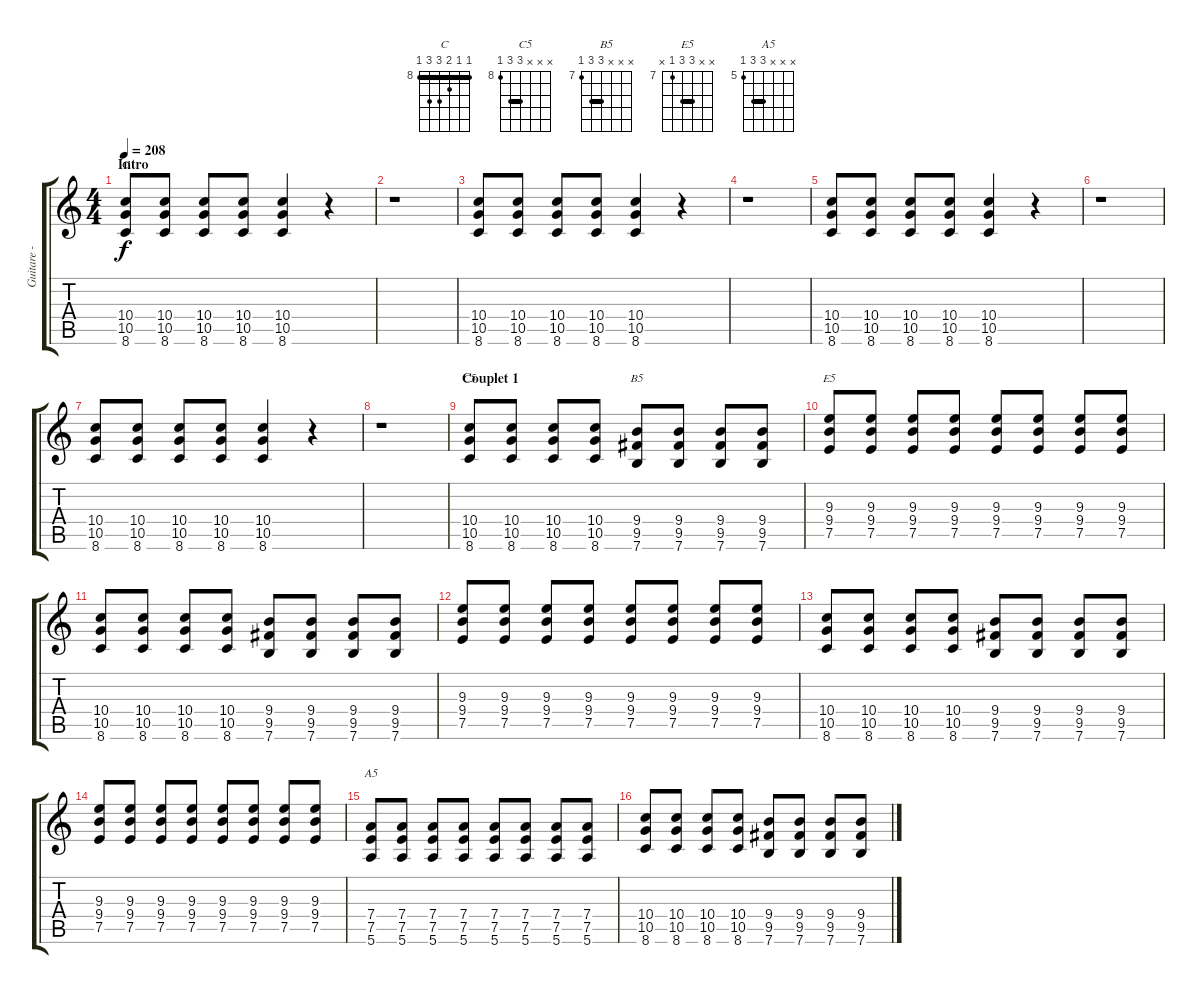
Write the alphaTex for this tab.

\track ("Guitare - Yves " "Guitare - ") {instrument distortionguitar}
\staff {score tabs}
\tuning (E4 B3 G3 D3 A2 E2) {hide}
\chord ("C" 8 8 9 10 10 8) {firstfret 8 barre 8}
\chord ("C5" x x x 10 10 8) {firstfret 8 barre 10}
\chord ("B5" x x x 9 9 7) {firstfret 7 barre 9}
\chord ("E5" x x 9 9 7 x) {firstfret 7 barre 9}
\chord ("A5" x x x 7 7 5) {firstfret 5 barre 7}
\ts (4 4)
\section ("" "Intro")
\tempo 208
\clef g2
\ks c
(10.4 10.5 8.6).8{ch "C" dy f instrument distortionguitar} (10.4 10.5 8.6).8 (10.4 10.5 8.6).8 (10.4 10.5 8.6).8 (10.4 10.5 8.6).4 r.4 |
r.1 |
(10.4 10.5 8.6).8 (10.4 10.5 8.6).8 (10.4 10.5 8.6).8 (10.4 10.5 8.6).8 (10.4 10.5 8.6).4 r.4 |
r.1 |
(10.4 10.5 8.6).8 (10.4 10.5 8.6).8 (10.4 10.5 8.6).8 (10.4 10.5 8.6).8 (10.4 10.5 8.6).4 r.4 |
r.1 |
(10.4 10.5 8.6).8 (10.4 10.5 8.6).8 (10.4 10.5 8.6).8 (10.4 10.5 8.6).8 (10.4 10.5 8.6).4 r.4 |
r.1 |
\section ("" "Couplet 1")
(10.4 10.5 8.6).8{ch "C5"} (10.4 10.5 8.6).8 (10.4 10.5 8.6).8 (10.4 10.5 8.6).8 (9.4 9.5 7.6).8{ch "B5"} (9.4 9.5 7.6).8 (9.4 9.5 7.6).8 (9.4 9.5 7.6).8 |
(9.3 9.4 7.5).8{ch "E5"} (9.3 9.4 7.5).8 (9.3 9.4 7.5).8 (9.3 9.4 7.5).8 (9.3 9.4 7.5).8 (9.3 9.4 7.5).8 (9.3 9.4 7.5).8 (9.3 9.4 7.5).8 |
(10.4 10.5 8.6).8 (10.4 10.5 8.6).8 (10.4 10.5 8.6).8 (10.4 10.5 8.6).8 (9.4 9.5 7.6).8 (9.4 9.5 7.6).8 (9.4 9.5 7.6).8 (9.4 9.5 7.6).8 |
(9.3 9.4 7.5).8 (9.3 9.4 7.5).8 (9.3 9.4 7.5).8 (9.3 9.4 7.5).8 (9.3 9.4 7.5).8 (9.3 9.4 7.5).8 (9.3 9.4 7.5).8 (9.3 9.4 7.5).8 |
(10.4 10.5 8.6).8 (10.4 10.5 8.6).8 (10.4 10.5 8.6).8 (10.4 10.5 8.6).8 (9.4 9.5 7.6).8 (9.4 9.5 7.6).8 (9.4 9.5 7.6).8 (9.4 9.5 7.6).8 |
(9.3 9.4 7.5).8 (9.3 9.4 7.5).8 (9.3 9.4 7.5).8 (9.3 9.4 7.5).8 (9.3 9.4 7.5).8 (9.3 9.4 7.5).8 (9.3 9.4 7.5).8 (9.3 9.4 7.5).8 |
(7.4 7.5 5.6).8{ch "A5"} (7.4 7.5 5.6).8 (7.4 7.5 5.6).8 (7.4 7.5 5.6).8 (7.4 7.5 5.6).8 (7.4 7.5 5.6).8 (7.4 7.5 5.6).8 (7.4 7.5 5.6).8 |
(10.4 10.5 8.6).8 (10.4 10.5 8.6).8 (10.4 10.5 8.6).8 (10.4 10.5 8.6).8 (9.4 9.5 7.6).8 (9.4 9.5 7.6).8 (9.4 9.5 7.6).8 (9.4 9.5 7.6).8
